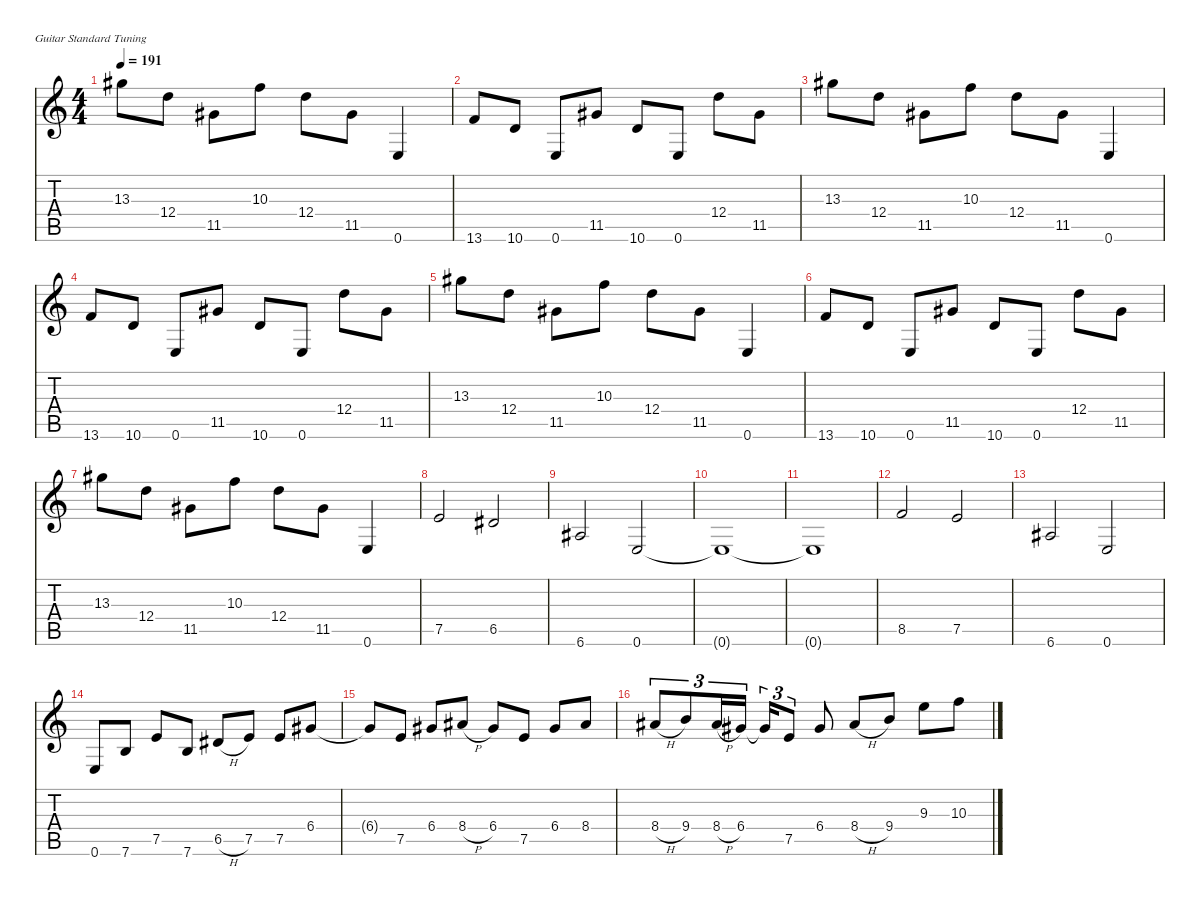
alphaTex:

\defaultSystemsLayout 4
\hideDynamics
\bracketExtendMode nobrackets
\singleTrackTrackNamePolicy hidden
\multiTrackTrackNamePolicy hidden
\firstSystemTrackNameMode fullname
\firstSystemTrackNameOrientation horizontal
\otherSystemsTrackNameOrientation horizontal
\track ("Guitar 1" "dist.guit.") {mute instrument distortionguitar}
\staff {score tabs}
\tuning (E4 B3 G3 D3 A2 E2)
\ts (4 4)
\tempo 191
\clef g2
\ks c
13.3{acc #}.8{dy f beam Down} 12.4.8{beam Down} 11.5{acc #}.8{beam Down} 10.3.8{beam Down} 12.4.8{beam Down} 11.5{acc #}.8{beam Down} 0.6.4{beam Up} |
13.6.8{beam Up} 10.6.8{beam Up} 0.6.8{beam Up} 11.5{acc #}.8{beam Up} 10.6.8{beam Up} 0.6.8{beam Up} 12.4.8{beam Down} 11.5{acc #}.8{beam Down} |
13.3{acc #}.8{beam Down} 12.4.8{beam Down} 11.5{acc #}.8{beam Down} 10.3.8{beam Down} 12.4.8{beam Down} 11.5{acc #}.8{beam Down} 0.6.4{beam Up} |
13.6.8{beam Up} 10.6.8{beam Up} 0.6.8{beam Up} 11.5{acc #}.8{beam Up} 10.6.8{beam Up} 0.6.8{beam Up} 12.4.8{beam Down} 11.5{acc #}.8{beam Down} |
13.3{acc #}.8{beam Down} 12.4.8{beam Down} 11.5{acc #}.8{beam Down} 10.3.8{beam Down} 12.4.8{beam Down} 11.5{acc #}.8{beam Down} 0.6.4{beam Up} |
13.6.8{beam Up} 10.6.8{beam Up} 0.6.8{beam Up} 11.5{acc #}.8{beam Up} 10.6.8{beam Up} 0.6.8{beam Up} 12.4.8{beam Down} 11.5{acc #}.8{beam Down} |
13.3{acc #}.8{beam Down} 12.4.8{beam Down} 11.5{acc #}.8{beam Down} 10.3.8{beam Down} 12.4.8{beam Down} 11.5{acc #}.8{beam Down} 0.6.4{beam Up} |
7.5.2{dy mf beam Up} 6.5{acc #}.2{beam Up} |
6.6{acc #}.2{beam Up} 0.6.2{beam Up} |
0.6{t}.1{beam Up} |
0.6{t}.1{beam Up} |
8.5.2{beam Up} 7.5.2{beam Up} |
6.6{acc #}.2{beam Up} 0.6.2{beam Up} |
0.6.8{dy f beam Up} 7.6.8{dy mf beam Up} 7.5.8{beam Up} 7.6.8{beam Up} 6.5{h acc #}.8{beam Up} 7.5.8{beam Up} 7.5.8{dy f beam Up} 6.4{acc #}.8{dy mf beam Up} |
6.4{t acc #}.8{beam Up} 7.5.8{beam Up} 6.4{acc #}.8{beam Up} 8.4{h acc #}.8{beam Up} 6.4{acc #}.8{beam Up} 7.5.8{beam Up} 6.4{acc #}.8{beam Up} 8.4{acc #}.8{beam Up} |
8.4{h acc #}.8{tu (3 2) beam Up} 9.4.8{tu (3 2) beam Up} 8.4{h acc #}.16{tu (3 2) beam Up} 6.4{acc #}.16{tu (3 2) beam Up} 6.4{t acc #}.16{tu (3 2) beam Up} 7.5.8{tu (3 2) beam Up} 6.4{acc #}.8{beam Up} 8.4{h acc #}.8{beam Up} 9.4.8{beam Up} 9.3.8{beam Down} 10.3.8{beam Down}
